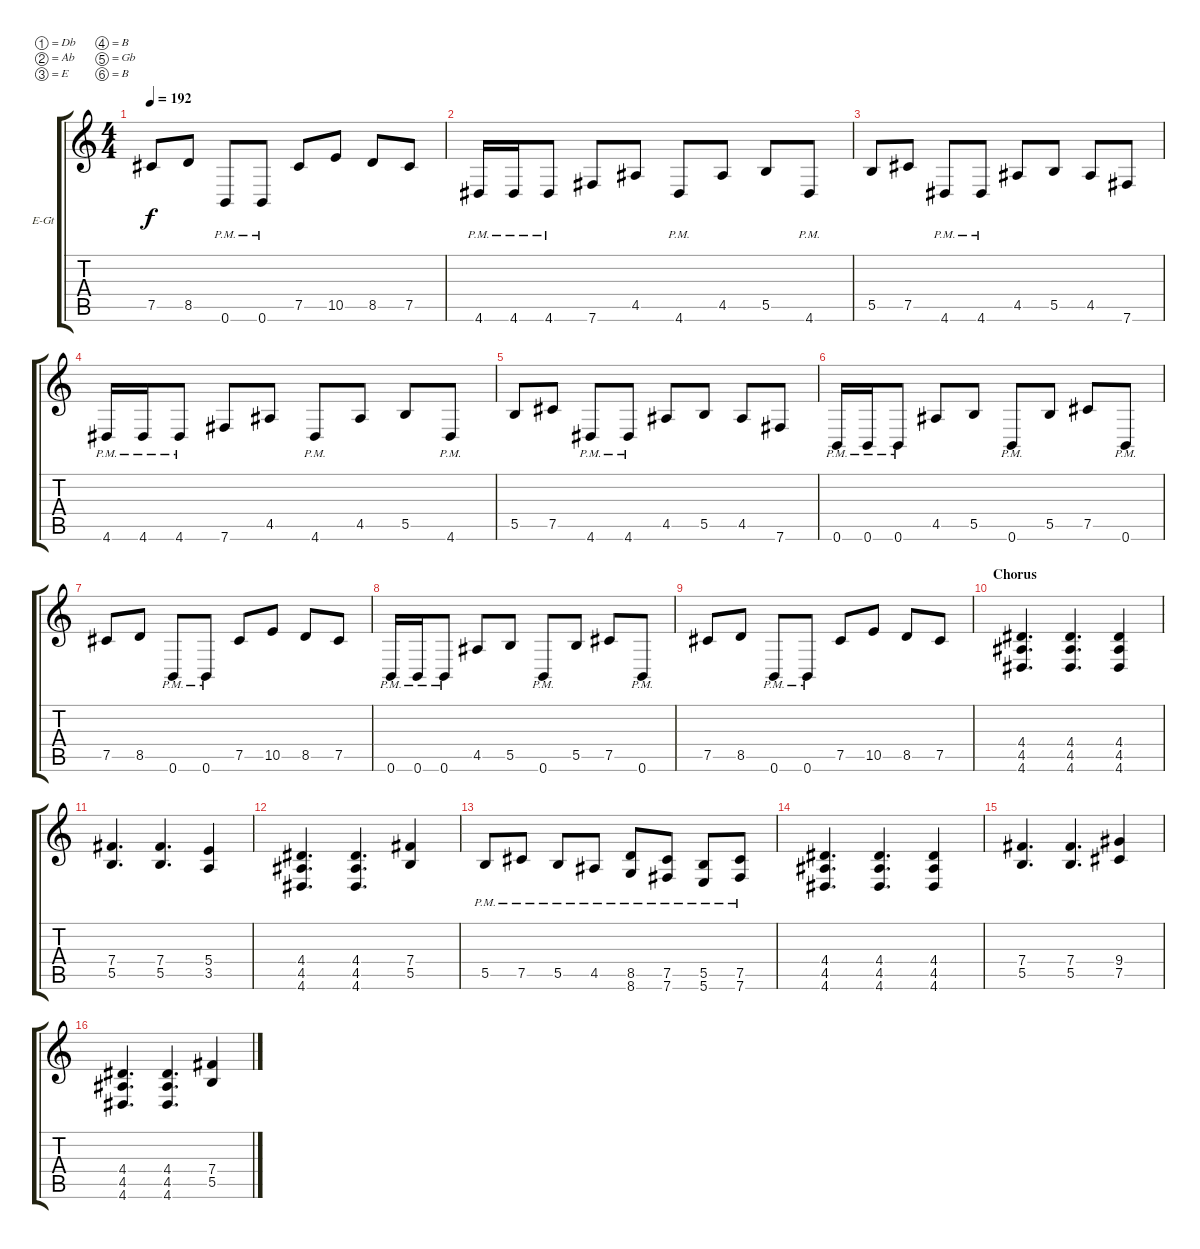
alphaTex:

\bracketExtendMode groupsimilarinstruments
\firstSystemTrackNameOrientation horizontal
\otherSystemsTrackNameOrientation horizontal
\track ("Nik Davies" "E-Gt") {instrument distortionguitar}
\staff {score tabs}
\tuning (Db4 Ab3 E3 B2 Gb2 B1)
\ts (4 4)
\tempo 192
\clef g2
\ks aminor
7.5.8{dy f} 8.5.8 0.6{pm}.8 0.6{pm}.8 7.5.8 10.5.8 8.5.8 7.5.8 |
4.6{pm}.16 4.6{pm}.16 4.6{pm}.8 7.6.8 4.5.8 4.6{pm}.8 4.5.8 5.5.8 4.6{pm}.8 |
5.5.8 7.5.8 4.6{pm}.8 4.6{pm}.8 4.5.8 5.5.8 4.5.8 7.6.8 |
4.6{pm}.16 4.6{pm}.16 4.6{pm}.8 7.6.8 4.5.8 4.6{pm}.8 4.5.8 5.5.8 4.6{pm}.8 |
5.5.8 7.5.8 4.6{pm}.8 4.6{pm}.8 4.5.8 5.5.8 4.5.8 7.6.8 |
0.6{pm}.16 0.6{pm}.16 0.6{pm}.8 4.5.8 5.5.8 0.6{pm}.8 5.5.8 7.5.8 0.6{pm}.8 |
7.5.8 8.5.8 0.6{pm}.8 0.6{pm}.8 7.5.8 10.5.8 8.5.8 7.5.8 |
0.6{pm}.16 0.6{pm}.16 0.6{pm}.8 4.5.8 5.5.8 0.6{pm}.8 5.5.8 7.5.8 0.6{pm}.8 |
7.5.8 8.5.8 0.6{pm}.8 0.6{pm}.8 7.5.8 10.5.8 8.5.8 7.5.8 |
\section ("" "Chorus")
(4.6 4.5 4.4).4{d} (4.6 4.5 4.4).4{d} (4.6 4.5 4.4).4 |
(5.5 7.4).4{d} (5.5 7.4).4{d} (3.5 5.4).4 |
(4.6 4.5 4.4).4{d} (4.6 4.5 4.4).4{d} (5.5 7.4).4 |
5.5{pm}.8 7.5{pm}.8 5.5{pm}.8 4.5{pm}.8 (8.6{pm} 8.5{pm}).8 (7.6{pm} 7.5{pm}).8 (5.6{pm} 5.5{pm}).8 (7.6{pm} 7.5{pm}).8 |
(4.6 4.5 4.4).4{d} (4.6 4.5 4.4).4{d} (4.6 4.5 4.4).4 |
(5.5 7.4).4{d} (5.5 7.4).4{d} (7.5 9.4).4 |
(4.6 4.5 4.4).4{d} (4.6 4.5 4.4).4{d} (5.5 7.4).4
